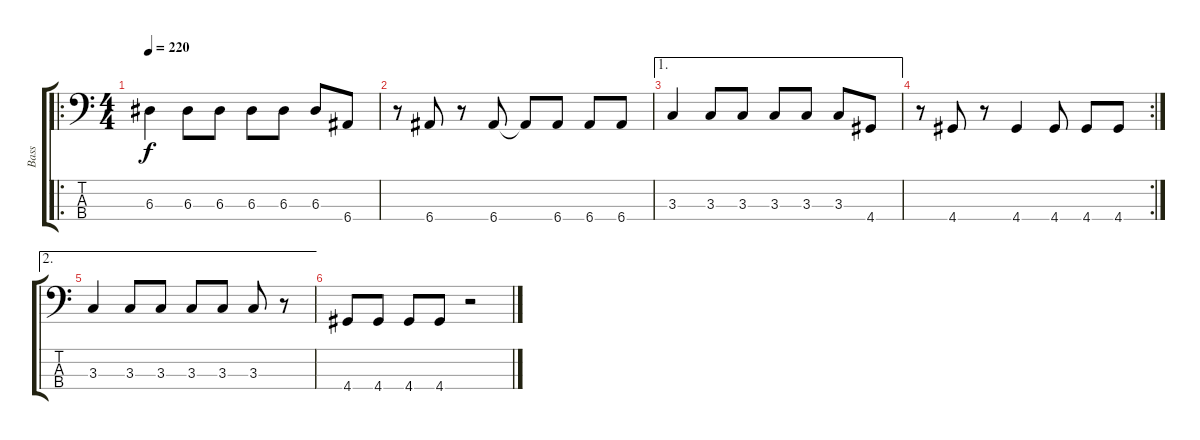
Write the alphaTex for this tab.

\track ("Bass" "Bass") {instrument electricbassfinger}
\staff {score tabs}
\tuning (G2 D2 A1 E1) {hide}
\ro
\ts (4 4)
\tempo 220
\clef f4
\ks c
6.3.4{dy f} 6.3.8 6.3.8 6.3.8 6.3.8 6.3.8 6.4.8 |
r.8 6.4.8 r.8 6.4.8 6.4{t}.8 6.4.8 6.4.8 6.4.8 |
\ae 1
3.3.4 3.3.8 3.3.8 3.3.8 3.3.8 3.3.8 4.4.8 |
\rc 2
r.8 4.4.8 r.8 4.4.4 4.4.8 4.4.8 4.4.8 |
\ae 2
3.3.4 3.3.8 3.3.8 3.3.8 3.3.8 3.3.8 r.8 |
4.4.8 4.4.8 4.4.8 4.4.8 r.2
